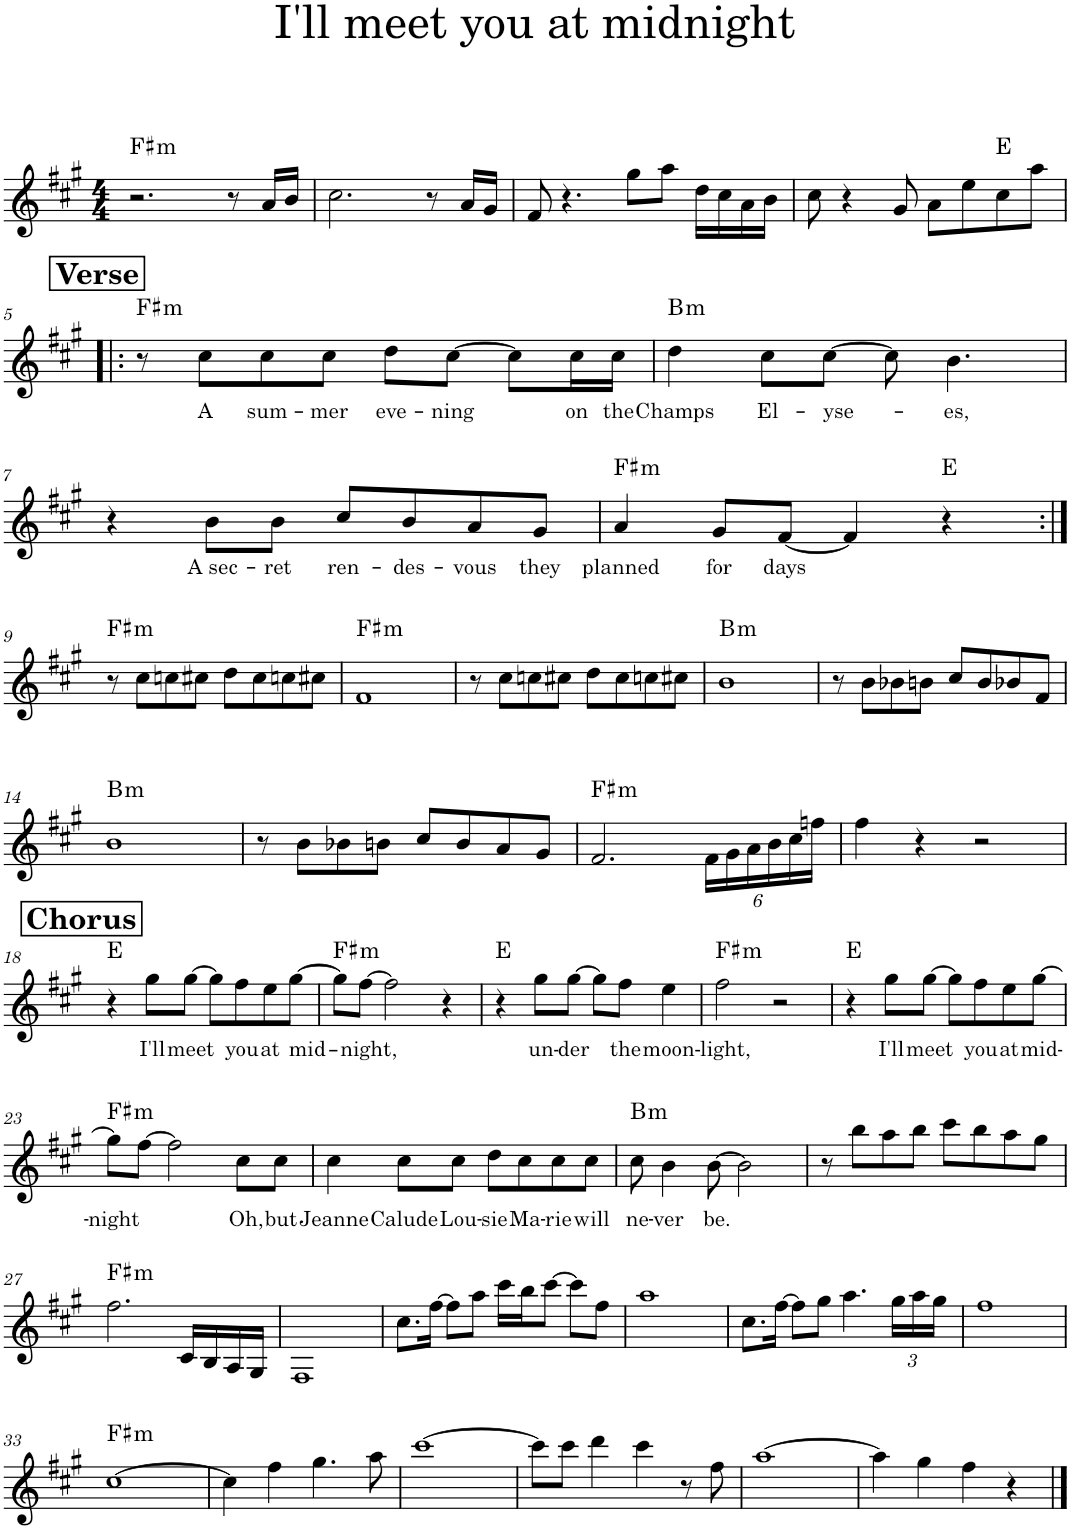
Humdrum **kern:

**kern	**text	**harte
*part1	*part1	*part1
*staff1	*staff1	*
*I"Piano	*	*
*I'Pno.	*	*
*clefG2	*	*
*k[f#c#g#]	*	*
*M4/4	*	*
=1	=1	=1
!	!	!LO:H:kt=m
2.r	.	F#:min
8r	.	.
16a/LL	.	.
16b/JJ	.	.
=2	=2	=2
2.cc#\	.	.
8r	.	.
16a/LL	.	.
16g#/JJ	.	.
=3	=3	=3
8f#/	.	.
4.r	.	.
8gg#\L	.	.
8aa\J	.	.
16dd\LL	.	.
16cc#\	.	.
16a\	.	.
16b\JJ	.	.
=4	=4	=4
8cc#\	.	.
4r	.	.
8g#/	.	.
8a\L	.	.
8ee\	.	.
8cc#\	.	E:maj
8aa\J	.	.
!!LO:LB:g=z
!!LO:REH:place=s1:a:B:cj:fs=14:t=Verse
=5!|:	=5!|:	=5!|:
!	!	!LO:H:kt=m
8r	.	F#:min
!	!LO:LY:b	!
8cc#\L	A	.
!	!LO:LY:b	!
8cc#\	sum-	.
!	!LO:LY:b	!
8cc#\J	-mer	.
!	!LO:LY:b	!
8dd\L	eve-	.
!	!LO:LY:b	!
[8cc#\J	-ning	.
8cc#\L]	.	.
!	!LO:LY:b	!
16cc#\L	on	.
!	!LO:LY:b	!
16cc#\JJ	the	.
=6	=6	=6
!	!LO:LY:b	!LO:H:kt=m
4dd\	Champs	B:min
!	!LO:LY:b	!
8cc#\L	El-	.
!	!LO:LY:b	!
[8cc#\J	-yse-	.
8cc#\]	.	.
!	!LO:LY:b	!
4.b\	-es,	.
!!LO:LB:g=z
=7	=7	=7
4r	.	.
!	!LO:LY:b	!
8b\L	A sec-	.
!	!LO:LY:b	!
8b\J	-ret	.
!	!LO:LY:b	!
8cc#/L	ren-	.
!	!LO:LY:b	!
8b/	-des-	.
!	!LO:LY:b	!
8a/	-vous	.
!	!LO:LY:b	!
8g#/J	they	.
=8	=8	=8
!	!LO:LY:b	!LO:H:kt=m
4a/	planned	F#:min
!	!LO:LY:b	!
8g#/L	for	.
!	!LO:LY:b	!
[8f#/J	days	.
4f#/]	.	.
4r	.	E:maj
!!LO:LB:g=z
=9:|!	=9:|!	=9:|!
!	!	!LO:H:kt=m
8r	.	F#:min
8cc#\L	.	.
8ccn\	.	.
8cc#X\J	.	.
8dd\L	.	.
8cc#\	.	.
8ccn\	.	.
8cc#X\J	.	.
=10	=10	=10
!	!	!LO:H:kt=m
1f#	.	F#:min
=11	=11	=11
8r	.	.
8cc#\L	.	.
8ccn\	.	.
8cc#X\J	.	.
8dd\L	.	.
8cc#\	.	.
8ccn\	.	.
8cc#X\J	.	.
=12	=12	=12
!	!	!LO:H:kt=m
1b	.	B:min
=13	=13	=13
8r	.	.
8b\L	.	.
8b-X\	.	.
8bn\J	.	.
8cc#/L	.	.
8b/	.	.
8b-X/	.	.
8f#/J	.	.
!!LO:LB:g=z
=14	=14	=14
!	!	!LO:H:kt=m
1b	.	B:min
=15	=15	=15
8r	.	.
8b\L	.	.
8b-X\	.	.
8bn\J	.	.
8cc#/L	.	.
8b/	.	.
8a/	.	.
8g#/J	.	.
=16	=16	=16
!	!	!LO:H:kt=m
2.f#/	.	F#:min
*Xbrackettup	*	*
24f#\LL	.	.
24g#\	.	.
24a\	.	.
24b\	.	.
24cc#\	.	.
24ffn\JJ	.	.
=17	=17	=17
4ff#\	.	.
4r	.	.
2r	.	.
!!LO:LB:g=z
!!LO:REH:place=s1:a:B:cj:fs=14:t=Chorus
=18	=18	=18
4r	.	E:maj
!	!LO:LY:b	!
8gg#\L	I'll	.
!	!LO:LY:b	!
[8gg#\J	meet	.
8gg#\L]	.	.
!	!LO:LY:b	!
8ff#\	you	.
!	!LO:LY:b	!
8ee\	at	.
!	!LO:LY:b	!
[8gg#\J	mid-	.
=19	=19	=19
!	!	!LO:H:kt=m
8gg#\L]	.	F#:min
!	!LO:LY:b	!
[8ff#\J	-night,	.
2ff#\]	.	.
4r	.	.
=20	=20	=20
4r	.	E:maj
!	!LO:LY:b	!
8gg#\L	un-	.
!	!LO:LY:b	!
[8gg#\J	-der	.
8gg#\L]	.	.
!	!LO:LY:b	!
8ff#\J	the	.
!	!LO:LY:b	!
4ee\	moon-	.
=21	=21	=21
!	!LO:LY:b	!LO:H:kt=m
2ff#\	-light,	F#:min
2r	.	.
=22	=22	=22
4r	.	E:maj
!	!LO:LY:b	!
8gg#\L	I'll	.
!	!LO:LY:b	!
[8gg#\J	meet	.
8gg#\L]	.	.
!	!LO:LY:b	!
8ff#\	you	.
!	!LO:LY:b	!
8ee\	at	.
!	!LO:LY:b	!
[8gg#\J	mid-	.
!!LO:LB:g=z
=23	=23	=23
!	!LO:LY:b	!LO:H:kt=m
8gg#\L]	-night	F#:min
[8ff#\J	.	.
2ff#\]	.	.
!	!LO:LY:b	!
8cc#\L	Oh,	.
!	!LO:LY:b	!
8cc#\J	but	.
=24	=24	=24
!	!LO:LY:b	!
4cc#\	Jeanne	.
!	!LO:LY:b	!
8cc#\L	Calude	.
!	!LO:LY:b	!
8cc#\J	Lou-	.
!	!LO:LY:b	!
8dd\L	-sie	.
!	!LO:LY:b	!
8cc#\	Ma-	.
!	!LO:LY:b	!
8cc#\	-rie	.
!	!LO:LY:b	!
8cc#\J	will	.
=25	=25	=25
!	!LO:LY:b	!LO:H:kt=m
8cc#\	ne-	B:min
!	!LO:LY:b	!
4b\	-ver	.
!	!LO:LY:b	!
[8b\	be.	.
2b\]	.	.
=26	=26	=26
8r	.	.
8bb\L	.	.
8aa\	.	.
8bb\J	.	.
8ccc#\L	.	.
8bb\	.	.
8aa\	.	.
8gg#\J	.	.
!!LO:LB:g=z
=27	=27	=27
!	!	!LO:H:kt=m
2.ff#\	.	F#:min
16c#/LL	.	.
16B/	.	.
16A/	.	.
16G#/JJ	.	.
=28	=28	=28
1F#	.	.
=29	=29	=29
8.cc#\L	.	.
[16ff#\Jk	.	.
8ff#\L]	.	.
8aa\J	.	.
16ccc#\LL	.	.
16bb\J	.	.
[8ccc#\J	.	.
8ccc#\L]	.	.
8ff#\J	.	.
=30	=30	=30
1aa	.	.
=31	=31	=31
8.cc#\L	.	.
[16ff#\Jk	.	.
8ff#\L]	.	.
8gg#\J	.	.
4.aa\	.	.
24gg#\LL	.	.
24aa\	.	.
24gg#\JJ	.	.
=32	=32	=32
1ff#	.	.
!!LO:LB:g=z
=33	=33	=33
!	!	!LO:H:kt=m
[1cc#	.	F#:min
=34	=34	=34
4cc#\]	.	.
4ff#\	.	.
4.gg#\	.	.
8aa\	.	.
=35	=35	=35
[1ccc#	.	.
=36	=36	=36
8ccc#\L]	.	.
8ccc#\J	.	.
4ddd\	.	.
4ccc#\	.	.
8r	.	.
8ff#\	.	.
=37	=37	=37
[1aa	.	.
=38	=38	=38
4aa\]	.	.
4gg#\	.	.
4ff#\	.	.
4r	.	.
==	==	==
*-	*-	*-
